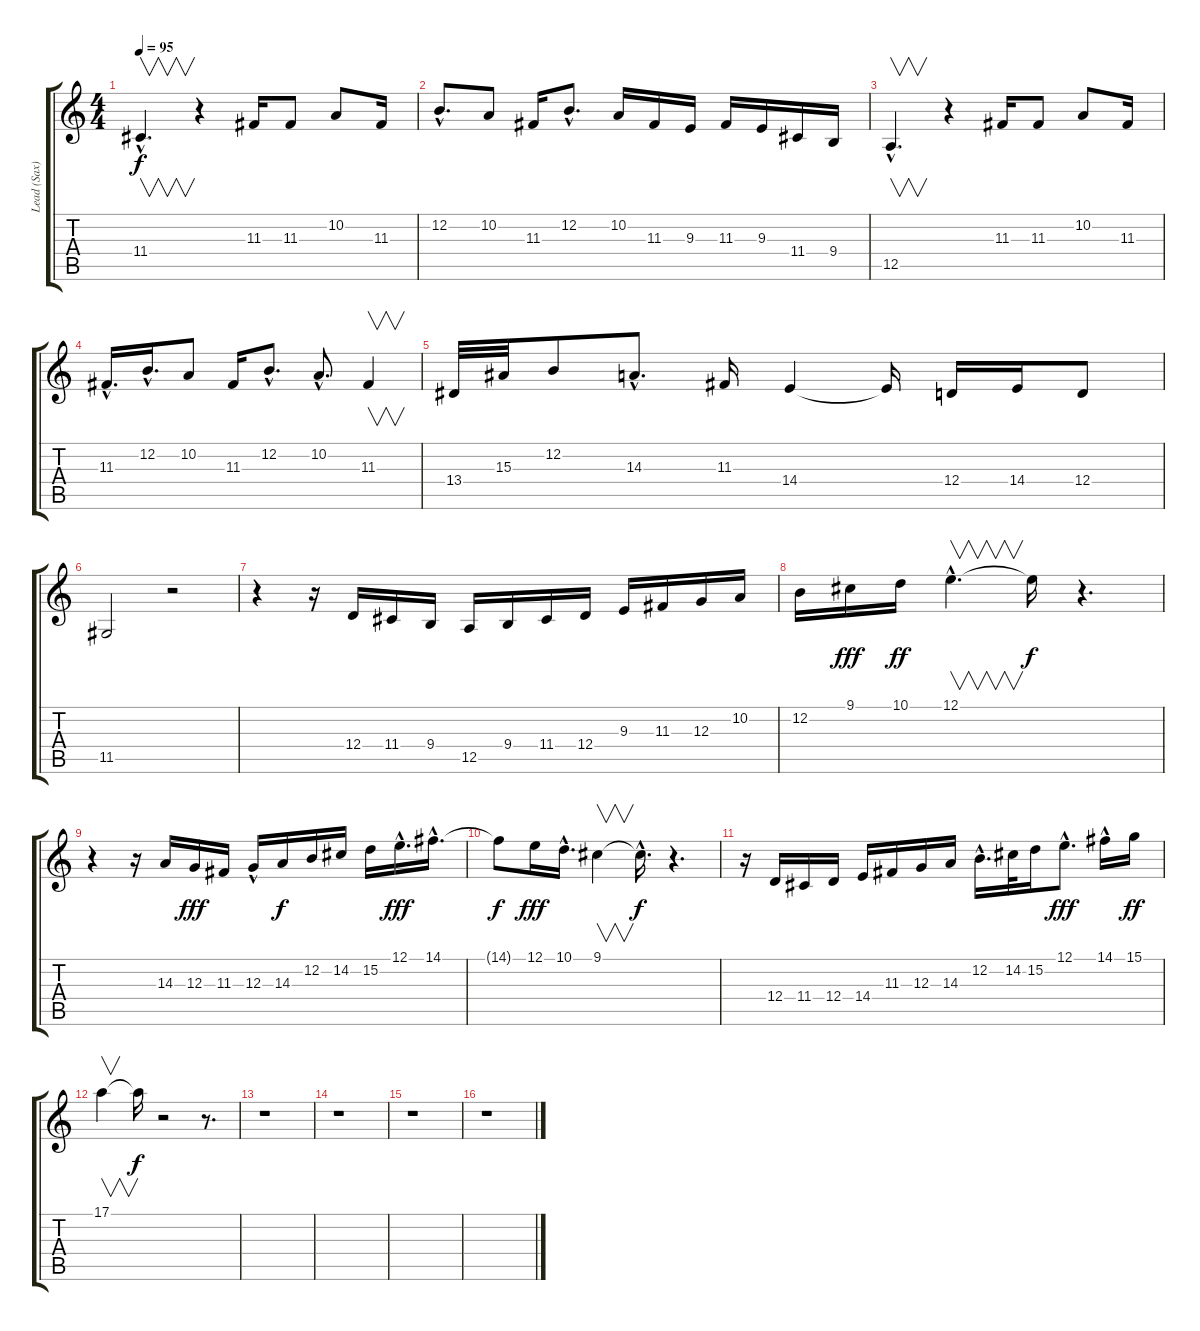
\track ("Lead (Sax)" "Lead (Sax)") {instrument altosax}
\staff {score tabs}
\tuning (E4 B3 G3 D3 A2 E2) {hide}
\ts (4 4)
\tempo 95
\clef g2
\ks c
11.4{hac}.4{v d dy f} r.4 11.3.16 11.3.8 10.2.8 11.3.16 |
12.2{hac}.8{d} 10.2.8 11.3.16 12.2{hac}.8{d} 10.2.16 11.3.16 9.3.16 11.3.16 9.3.16 11.4.16 9.4.16 |
12.5{hac}.4{v d} r.4 11.3.16 11.3.8 10.2.8 11.3.16 |
11.3{hac}.16{d} 12.2{hac}.16{d} 10.2.8 11.3.16 12.2{hac}.8{d} 10.2{hac}.8{d} 11.3.4{v} |
13.4.32 15.3.32 12.2.8 14.3{hac}.8{d} 11.3.16 14.4.4 14.4{t}.16 12.4.16 14.4.16 12.4.8 |
11.5.2 r.2 |
r.4 r.16 12.4.16 11.4.16 9.4.16 12.5.16 9.4.16 11.4.16 12.4.16 9.3.16 11.3.16 12.3.16 10.2.16 |
12.2.16 9.1.16{dy fff} 10.1.16{dy ff} 12.1{hac}.4{v d} 12.1{t}.16{dy f} r.4{d} |
r.4 r.16 14.3.16 12.3.16{dy fff} 11.3.16 12.3{hac}.16 14.3.16{dy f} 12.2.16 14.2.16 15.2.16 12.1{hac}.16{d dy fff} 14.1{hac}.16{d} |
14.1{t}.8{dy f} 12.1.16{dy fff} 10.1{hac}.16{d} 9.1.4{v} 9.1{hac t}.16{d dy f} r.4{d} |
r.16 12.4.16 11.4.16 12.4.16 14.4.16 11.3.16 12.3.16 14.3.16 12.2{hac}.16{d} 14.2.32 15.2.16 12.1{hac}.8{d dy fff} 14.1{hac}.16 15.1.16{dy ff} |
17.1.4{v} 17.1{t}.16{dy f} r.2 r.8{d} |
r.1 |
r.1 |
r.1 |
r.1
